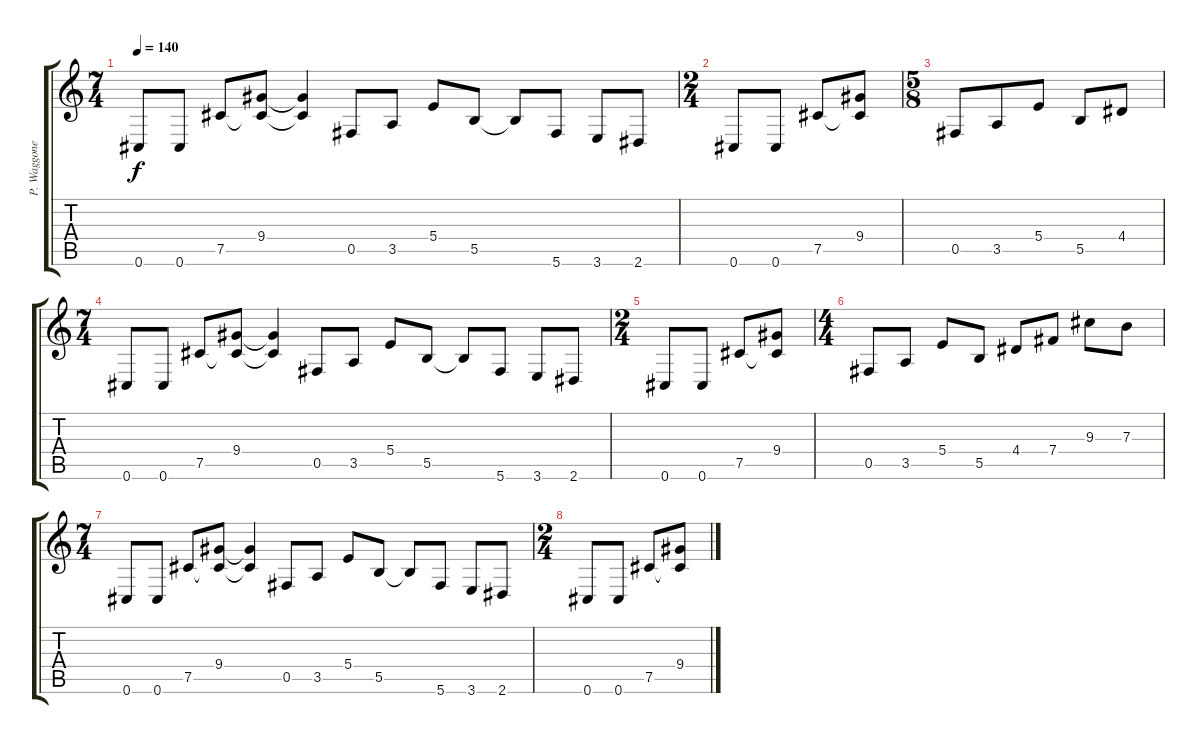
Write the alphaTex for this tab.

\track ("P. Waggoner Gtr." "P. Waggone") {instrument distortionguitar}
\staff {score tabs}
\tuning (Db4 Ab3 E3 B2 Gb2 Db2) {hide}
\ts (7 4)
\tempo 140
\clef g2
\ks c
0.6.8{dy f} 0.6.8 7.5.8 (9.4 7.5{t}).8 (9.4{t} 7.5{t}).4 0.5.8 3.5.8 5.4.8 5.5.8 5.5{t}.8 5.6.8 3.6.8 2.6.8 |
\ts (2 4)
0.6.8 0.6.8 7.5.8 (9.4 7.5{t}).8 |
\ts (5 8)
0.5.8 3.5.8 5.4.8 5.5.8 4.4.8 |
\ts (7 4)
0.6.8 0.6.8 7.5.8 (9.4 7.5{t}).8 (9.4{t} 7.5{t}).4 0.5.8 3.5.8 5.4.8 5.5.8 5.5{t}.8 5.6.8 3.6.8 2.6.8 |
\ts (2 4)
0.6.8 0.6.8 7.5.8 (9.4 7.5{t}).8 |
\ts (4 4)
0.5.8 3.5.8 5.4.8 5.5.8 4.4.8 7.4.8 9.3.8 7.3.8 |
\ts (7 4)
0.6.8 0.6.8 7.5.8 (9.4 7.5{t}).8 (9.4{t} 7.5{t}).4 0.5.8 3.5.8 5.4.8 5.5.8 5.5{t}.8 5.6.8 3.6.8 2.6.8 |
\ts (2 4)
0.6.8 0.6.8 7.5.8 (9.4 7.5{t}).8
